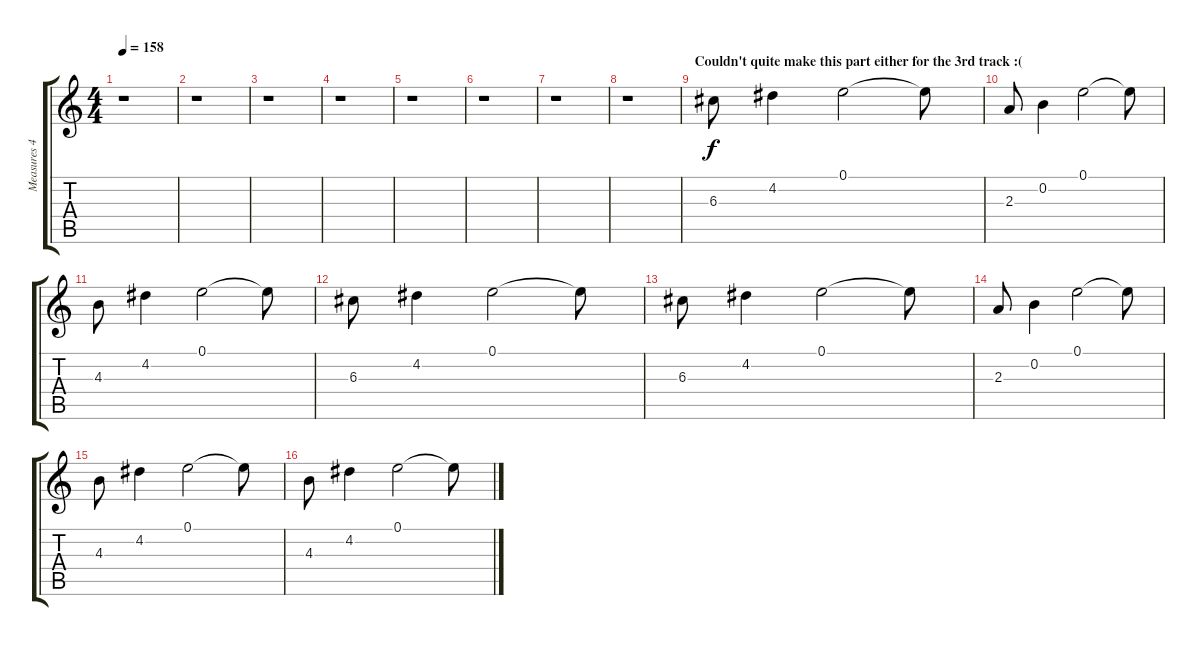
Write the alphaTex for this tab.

\track ("Measures 45+84 (3rd Track)" "Measures 4") {instrument acousticguitarsteel}
\staff {score tabs}
\tuning (E4 B3 G3 D3 A2 E2) {hide}
\ts (4 4)
\tempo 158
\clef g2
\ks c
r.1{dy f} |
r.1 |
r.1 |
r.1 |
r.1 |
r.1 |
r.1 |
r.1 |
\section ("" "Couldn't quite make this part either for the 3rd track :(")
6.3.8 4.2.4 0.1.2 0.1{t}.8 |
2.3.8 0.2.4 0.1.2 0.1{t}.8 |
4.3.8 4.2.4 0.1.2 0.1{t}.8 |
6.3.8 4.2.4 0.1.2 0.1{t}.8 |
6.3.8 4.2.4 0.1.2 0.1{t}.8 |
2.3.8 0.2.4 0.1.2 0.1{t}.8 |
4.3.8 4.2.4 0.1.2 0.1{t}.8 |
4.3.8 4.2.4 0.1.2 0.1{t}.8
